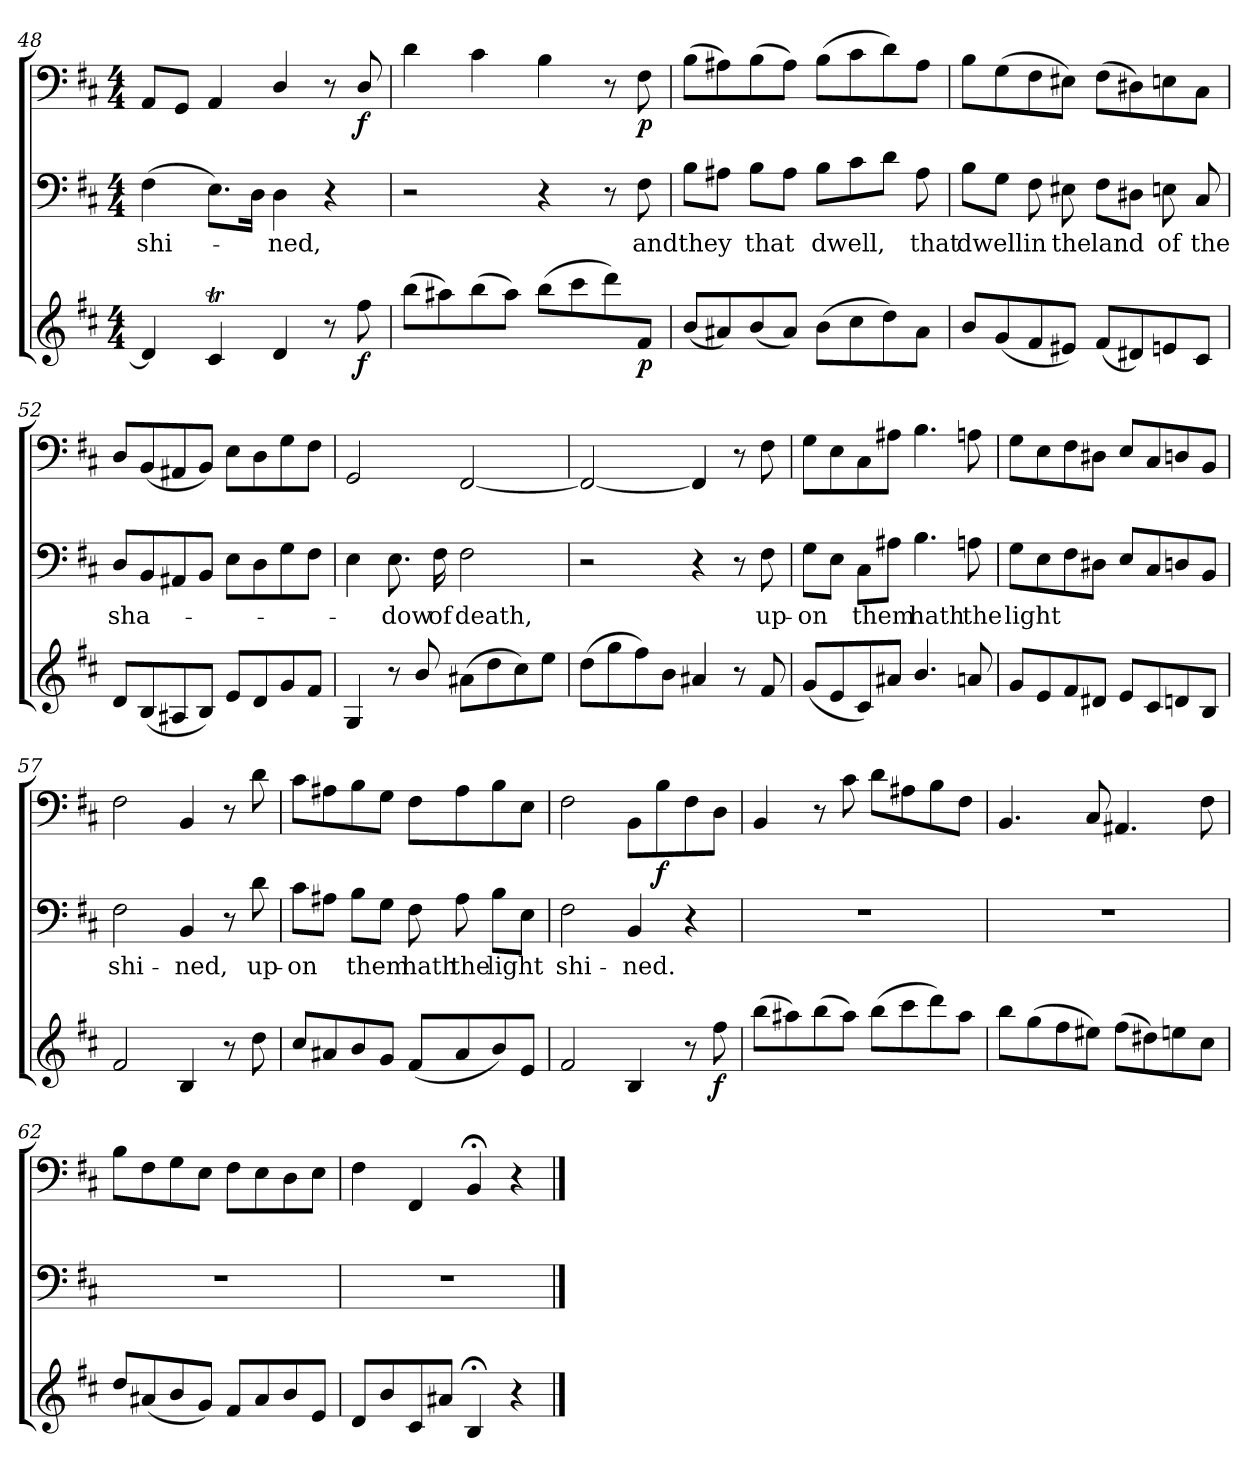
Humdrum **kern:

**kern	**dynam	**kern	**text	**kern	**dynam
*part3	*part3	*part2	*part2	*part1	*part1
*staff3	*staff3	*staff2	*staff2	*staff1	*staff1
*clefG2	*	*clefF4	*	*clefF4	*
*k[f#c#]	*	*k[f#c#]	*	*k[f#c#]	*
*b:	*	*b:	*	*b:	*
*M4/4	*	*M4/4	*	*M4/4	*
=48	=48	=48	=48	=48	=48
4d/]	.	(4F#\	shi-	8AA/L	.
.	.	.	.	8GG/J	.
4c#t/	.	8.E\L)	.	4AA/	.
.	.	16D\Jk	.	.	.
4d/	.	4D\	-ned,	4D/	.
8r	.	4r	.	8r	.
8ff#\	f	.	.	8D/	f
=49	=49	=49	=49	=49	=49
(8bb\L	.	2r	.	4d\	.
8aa#X\)	.	.	.	.	.
(8bb\	.	.	.	4c#\	.
8aa#\J)	.	.	.	.	.
(8bb\L	.	4r	.	4B\	.
8ccc#\	.	.	.	.	.
8ddd\)	.	8r	.	8r	.
8f#/J	p	8F#\	and	8F#\	p
=50	=50	=50	=50	=50	=50
(8b/L	.	8B\L	they	(8B\L	.
8a#X/)	.	8A#X\J	.	8A#X\)	.
(8b/	.	8B\L	that	(8B\	.
8a#/J)	.	8A#\J	.	8A#\J)	.
(8b\L	.	8B\L	dwell,	(8B\L	.
8cc#\	.	8c#\	.	8c#\	.
8dd\)	.	8d\J	.	8d\)	.
8a#\J	.	8A#\	that	8A#\J	.
=51	=51	=51	=51	=51	=51
8b/L	.	8B\L	dwell	8B\L	.
(8g/	.	8G\J	.	(8G\	.
8f#/	.	8F#\	in	8F#\	.
8e#X/J)	.	8E#X\	the	8E#X\J)	.
(8f#/L	.	8F#\L	land	(8F#\L	.
8d#X/)	.	8D#X\J	.	8D#X\)	.
8en/	.	8En\	of	8En\	.
8c#/J	.	8C#/	the	8C#\J	.
=52	=52	=52	=52	=52	=52
8d/L	.	8D/L	sha-	8D/L	.
(8B/	.	8BB/	.	(8BB/	.
8A#X/	.	8AA#X/	.	8AA#X/	.
8B/J)	.	8BB/J	.	8BB/J)	.
8e/L	.	8E\L	.	8E\L	.
8d/	.	8D\	.	8D\	.
8g/	.	8G\	.	8G\	.
8f#/J	.	8F#\J	.	8F#\J	.
=53	=53	=53	=53	=53	=53
4G/	.	4E\	.	2GG/	.
8r	.	8.E\	-dow	.	.
8b/	.	.	.	.	.
.	.	16F#\	of	.	.
(8a#X\L	.	2F#\	death,	[2FF#/	.
8dd\	.	.	.	.	.
8cc#\)	.	.	.	.	.
8ee\J	.	.	.	.	.
=54	=54	=54	=54	=54	=54
(8dd\L	.	2r	.	2FF#/_	.
8gg\	.	.	.	.	.
8ff#\)	.	.	.	.	.
8b\J	.	.	.	.	.
4a#X/	.	4r	.	4FF#/]	.
8r	.	8r	.	8r	.
8f#/	.	8F#\	up-	8F#\	.
=55	=55	=55	=55	=55	=55
(8g/L	.	8G\L	-on	8G\L	.
8e/	.	8E\J	.	8E\	.
8c#/)	.	8C#\L	them	8C#\	.
8a#X/J	.	8A#X\J	.	8A#X\J	.
4.b/	.	4.B\	hath	4.B\	.
8an/	.	8An\	the	8An\	.
=56	=56	=56	=56	=56	=56
8g/L	.	8G\L	light	8G\L	.
8e/	.	8E\	.	8E\	.
8f#/	.	8F#\	.	8F#\	.
8d#X/J	.	8D#X\J	.	8D#X\J	.
8e/L	.	8E/L	.	8E/L	.
8c#/	.	8C#/	.	8C#/	.
8dn/	.	8Dn/	.	8Dn/	.
8B/J	.	8BB/J	.	8BB/J	.
=57	=57	=57	=57	=57	=57
2f#/	.	2F#\	shi-	2F#\	.
4B/	.	4BB/	-ned,	4BB/	.
8r	.	8r	.	8r	.
8dd\	.	8d\	up-	8d\	.
=58	=58	=58	=58	=58	=58
8cc#/L	.	8c#\L	-on	8c#\L	.
8a#X/	.	8A#X\J	.	8A#X\	.
8b/	.	8B\L	them	8B\	.
8g/J	.	8G\J	.	8G\J	.
(8f#/L	.	8F#\	hath	8F#\L	.
8a#/	.	8A#\	the	8A#\	.
8b/)	.	8B\L	light	8B\	.
8e/J	.	8E\J	.	8E\J	.
=59	=59	=59	=59	=59	=59
2f#/	.	2F#\	shi-	2F#\	.
4B/	.	4BB/	-ned.	8BB\L	.
.	.	.	.	8B\	f
8r	.	4r	.	8F#\	.
8ff#\	f	.	.	8D\J	.
=60	=60	=60	=60	=60	=60
(8bb\L	.	1r	.	4BB/	.
8aa#X\)	.	.	.	.	.
(8bb\	.	.	.	8r	.
8aa#\J)	.	.	.	8c#\	.
(8bb\L	.	.	.	8d\L	.
8ccc#\	.	.	.	8A#X\	.
8ddd\)	.	.	.	8B\	.
8aa#\J	.	.	.	8F#\J	.
=61	=61	=61	=61	=61	=61
8bb\L	.	1r	.	4.BB/	.
(8gg\	.	.	.	.	.
8ff#\	.	.	.	.	.
8ee#X\J)	.	.	.	8C#/	.
(8ff#\L	.	.	.	4.AA#X/	.
8dd#X\)	.	.	.	.	.
8een\	.	.	.	.	.
8cc#\J	.	.	.	8F#\	.
=62	=62	=62	=62	=62	=62
8dd/L	.	1r	.	8B\L	.
(8a#X/	.	.	.	8F#\	.
8b/	.	.	.	8G\	.
8g/J)	.	.	.	8E\J	.
8f#/L	.	.	.	8F#\L	.
8a#/	.	.	.	8E\	.
8b/	.	.	.	8D\	.
8e/J	.	.	.	8E\J	.
=63	=63	=63	=63	=63	=63
8d/L	.	1r	.	4F#\	.
8b/	.	.	.	.	.
8c#/	.	.	.	4FF#/	.
8a#X/J	.	.	.	.	.
4B;</	.	.	.	4BB;</	.
4r	.	.	.	4r	.
==	==	==	==	==	==
*-	*-	*-	*-	*-	*-
